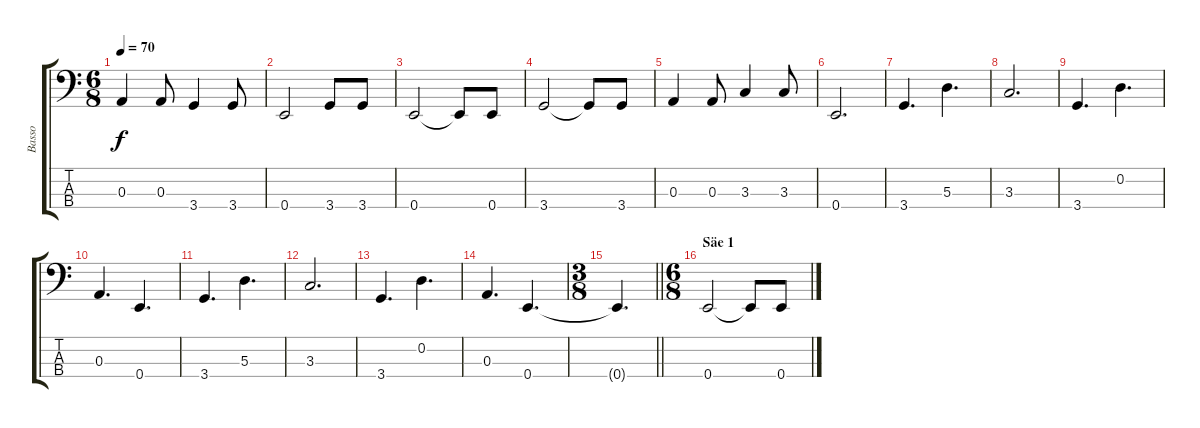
\track ("Basso" "Basso") {instrument electricbassfinger}
\staff {score tabs}
\tuning (G2 D2 A1 E1) {hide}
\ts (6 8)
\tempo 70
\clef f4
\ks c
0.3.4{dy f} 0.3.8 3.4.4 3.4.8 |
0.4.2 3.4.8 3.4.8 |
0.4.2 0.4{t}.8 0.4.8 |
3.4.2 3.4{t}.8 3.4.8 |
0.3.4 0.3.8 3.3.4 3.3.8 |
0.4.2{d} |
3.4.4{d} 5.3.4{d} |
3.3.2{d} |
3.4.4{d} 0.2.4{d} |
0.3.4{d} 0.4.4{d} |
3.4.4{d} 5.3.4{d} |
3.3.2{d} |
3.4.4{d} 0.2.4{d} |
0.3.4{d} 0.4.4{d} |
\ts (3 8)
\barLineRight lightlight
0.4{t}.4{d} |
\ts (6 8)
\section ("" "Säe 1")
0.4.2 0.4{t}.8 0.4.8
